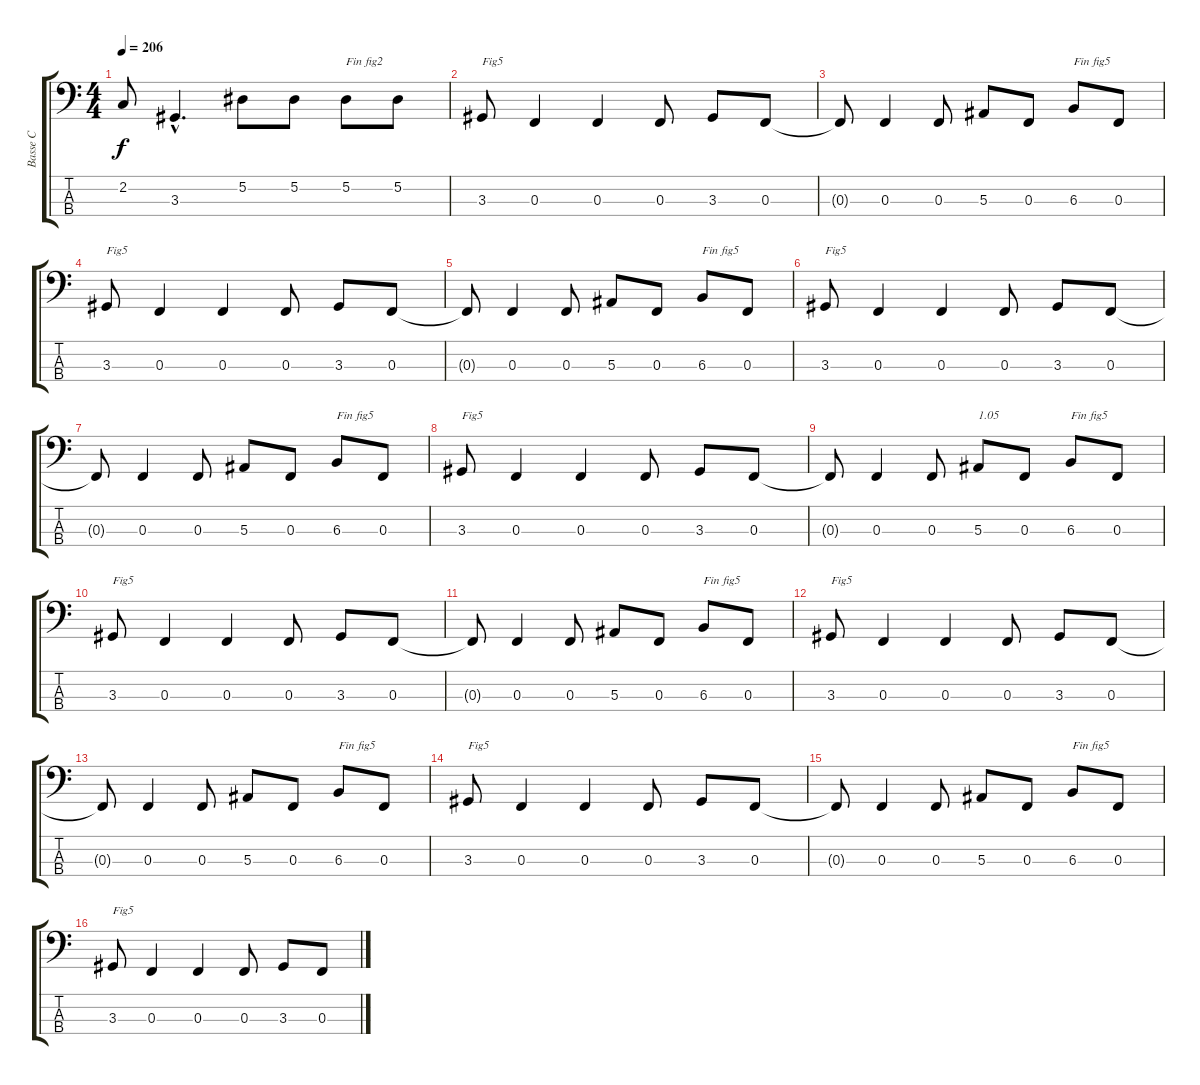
\track ("Basse C" "Basse C") {instrument electricbassfinger}
\staff {score tabs}
\tuning (Eb2 Bb1 F1 C1) {hide}
\ts (4 4)
\tempo 206
\clef f4
\ks c
2.2{t}.8{dy f} 3.3{hac}.4{d} 5.2.8 5.2.8 5.2.8{txt "Fin fig2"} 5.2.8 |
3.3.8{txt "Fig5"} 0.3.4 0.3.4 0.3.8 3.3.8 0.3.8 |
0.3{t}.8 0.3.4 0.3.8 5.3.8 0.3.8 6.3.8{txt "Fin fig5"} 0.3.8 |
3.3.8{txt "Fig5"} 0.3.4 0.3.4 0.3.8 3.3.8 0.3.8 |
0.3{t}.8 0.3.4 0.3.8 5.3.8 0.3.8 6.3.8{txt "Fin fig5"} 0.3.8 |
3.3.8{txt "Fig5"} 0.3.4 0.3.4 0.3.8 3.3.8 0.3.8 |
0.3{t}.8 0.3.4 0.3.8 5.3.8 0.3.8 6.3.8{txt "Fin fig5"} 0.3.8 |
3.3.8{txt "Fig5"} 0.3.4 0.3.4 0.3.8 3.3.8 0.3.8 |
0.3{t}.8 0.3.4 0.3.8 5.3.8{txt "1.05"} 0.3.8 6.3.8{txt "Fin fig5"} 0.3.8 |
3.3.8{txt "Fig5"} 0.3.4 0.3.4 0.3.8 3.3.8 0.3.8 |
0.3{t}.8 0.3.4 0.3.8 5.3.8 0.3.8 6.3.8{txt "Fin fig5"} 0.3.8 |
3.3.8{txt "Fig5"} 0.3.4 0.3.4 0.3.8 3.3.8 0.3.8 |
0.3{t}.8 0.3.4 0.3.8 5.3.8 0.3.8 6.3.8{txt "Fin fig5"} 0.3.8 |
3.3.8{txt "Fig5"} 0.3.4 0.3.4 0.3.8 3.3.8 0.3.8 |
0.3{t}.8 0.3.4 0.3.8 5.3.8 0.3.8 6.3.8{txt "Fin fig5"} 0.3.8 |
3.3.8{txt "Fig5"} 0.3.4 0.3.4 0.3.8 3.3.8 0.3.8
